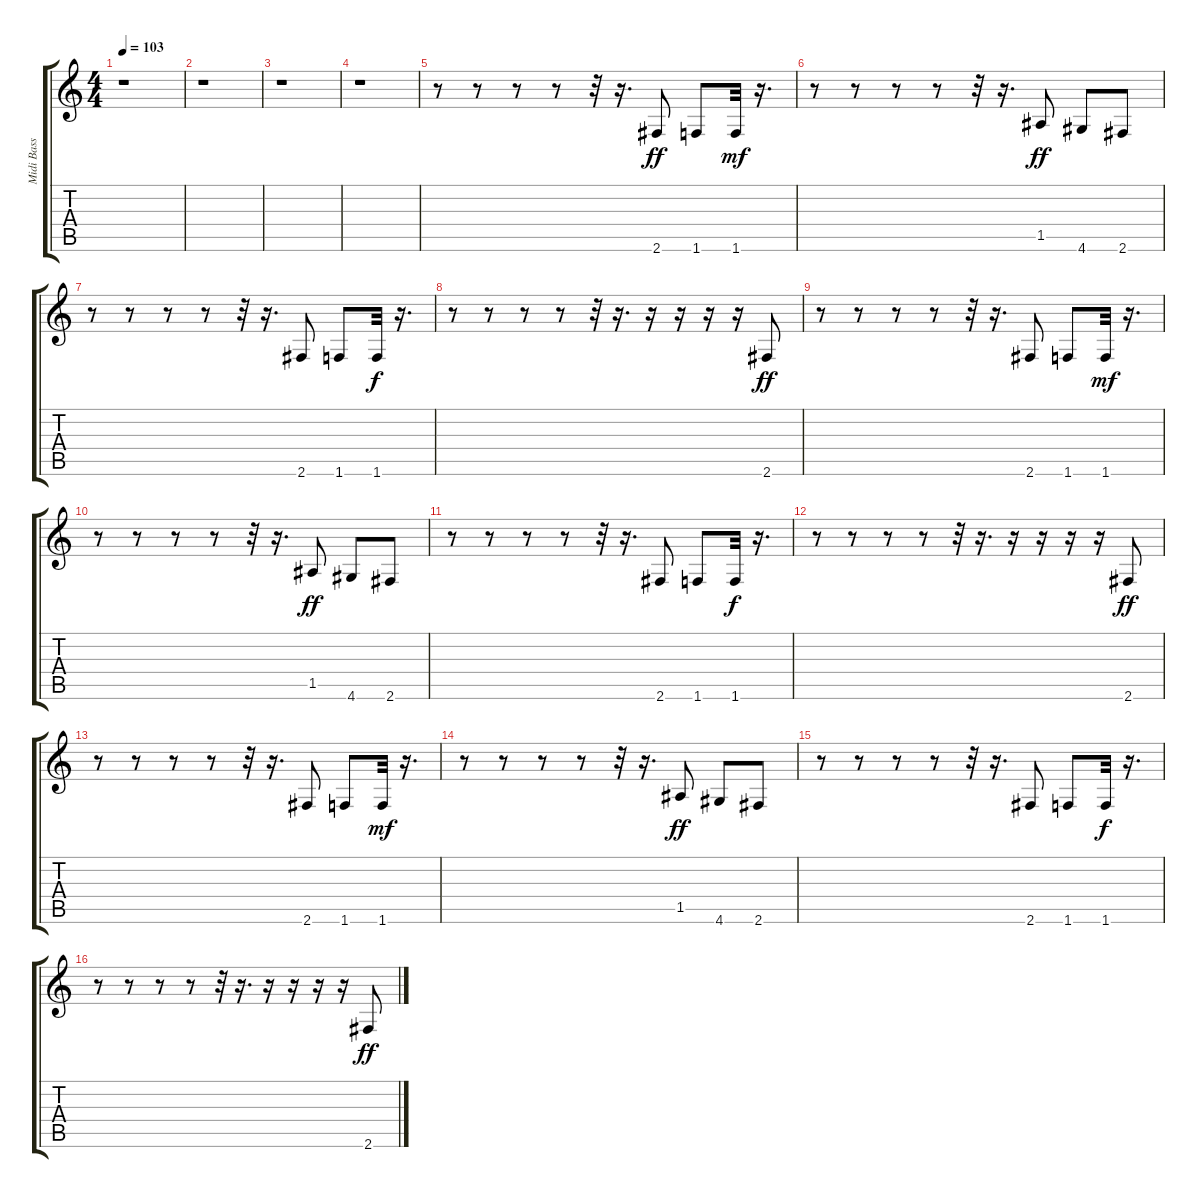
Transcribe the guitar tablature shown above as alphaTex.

\track ("Midi Bass :(" "Midi Bass ") {instrument electricbassfinger}
\staff {score tabs}
\tuning (E4 B3 G3 D3 A2 E2) {hide}
\ts (4 4)
\tempo 103
\clef g2
\ks c
r.1{dy ff instrument electricbassfinger} |
r.1 |
r.1 |
r.1 |
r.8 r.8 r.8 r.8 r.32 r.16{d} 2.6.8 1.6.8 1.6.32{dy mf} r.16{d} |
r.8 r.8 r.8 r.8 r.32 r.16{d} 1.5.8{dy ff} 4.6.8 2.6.8 |
r.8 r.8 r.8 r.8 r.32 r.16{d} 2.6.8 1.6.8 1.6.32{dy f} r.16{d} |
r.8 r.8 r.8 r.8 r.32 r.16{d} r.16 r.16 r.16 r.16 2.6.8{dy ff} |
r.8 r.8 r.8 r.8 r.32 r.16{d} 2.6.8 1.6.8 1.6.32{dy mf} r.16{d} |
r.8 r.8 r.8 r.8 r.32 r.16{d} 1.5.8{dy ff} 4.6.8 2.6.8 |
r.8 r.8 r.8 r.8 r.32 r.16{d} 2.6.8 1.6.8 1.6.32{dy f} r.16{d} |
r.8 r.8 r.8 r.8 r.32 r.16{d} r.16 r.16 r.16 r.16 2.6.8{dy ff} |
r.8 r.8 r.8 r.8 r.32 r.16{d} 2.6.8 1.6.8 1.6.32{dy mf} r.16{d} |
r.8 r.8 r.8 r.8 r.32 r.16{d} 1.5.8{dy ff} 4.6.8 2.6.8 |
r.8 r.8 r.8 r.8 r.32 r.16{d} 2.6.8 1.6.8 1.6.32{dy f} r.16{d} |
r.8 r.8 r.8 r.8 r.32 r.16{d} r.16 r.16 r.16 r.16 2.6.8{dy ff}
